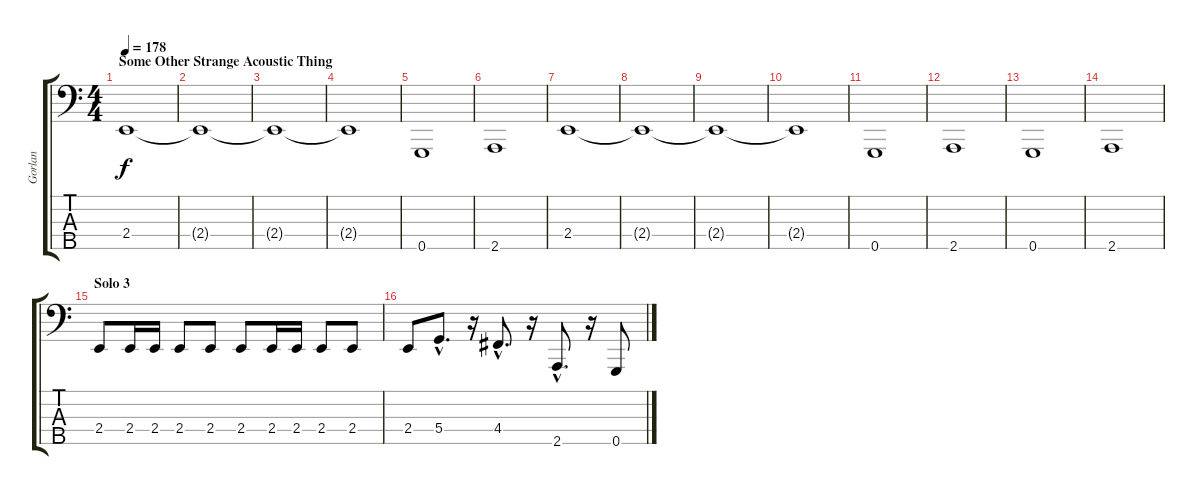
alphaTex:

\track ("Gorlan" "Gorlan") {instrument electricbasspick}
\staff {score tabs}
\tuning (F2 C2 G1 D1 G0) {hide}
\ts (4 4)
\section ("" "Some Other Strange Acoustic Thing")
\tempo 178
\clef f4
\ks c
2.4.1{dy f} |
2.4{t}.1 |
2.4{t}.1 |
2.4{t}.1 |
0.5.1 |
2.5.1 |
2.4.1 |
2.4{t}.1 |
2.4{t}.1 |
2.4{t}.1 |
0.5.1 |
2.5.1 |
0.5.1 |
2.5.1 |
\section ("" "Solo 3")
2.4.8 2.4.16 2.4.16 2.4.8 2.4.8 2.4.8 2.4.16 2.4.16 2.4.8 2.4.8 |
2.4.8 5.4{hac}.8{d} r.16 4.4{hac}.8{d} r.16 2.5{hac}.8{d} r.16 0.5.8
